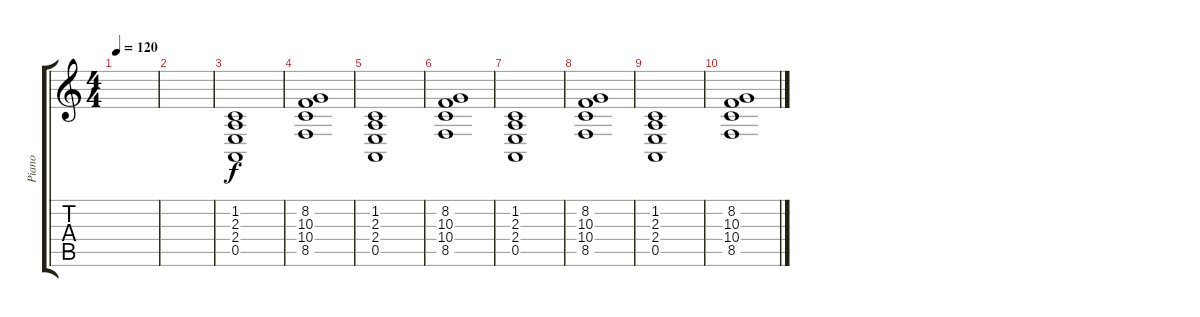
\track ("Piano" "Piano") {instrument acousticgrandpiano}
\staff {score tabs}
\tuning (E4 B3 G3 D3 A2 E2) {hide}
\ts (4 4)
\tempo 120
\clef g2
\ks c
|
|
(1.2 2.3 2.4 0.5).1 |
(8.2 10.3 10.4 8.5).1 |
(1.2 2.3 2.4 0.5).1 |
(8.2 10.3 10.4 8.5).1 |
(1.2 2.3 2.4 0.5).1 |
(8.2 10.3 10.4 8.5).1 |
(1.2 2.3 2.4 0.5).1 |
(8.2 10.3 10.4 8.5).1
